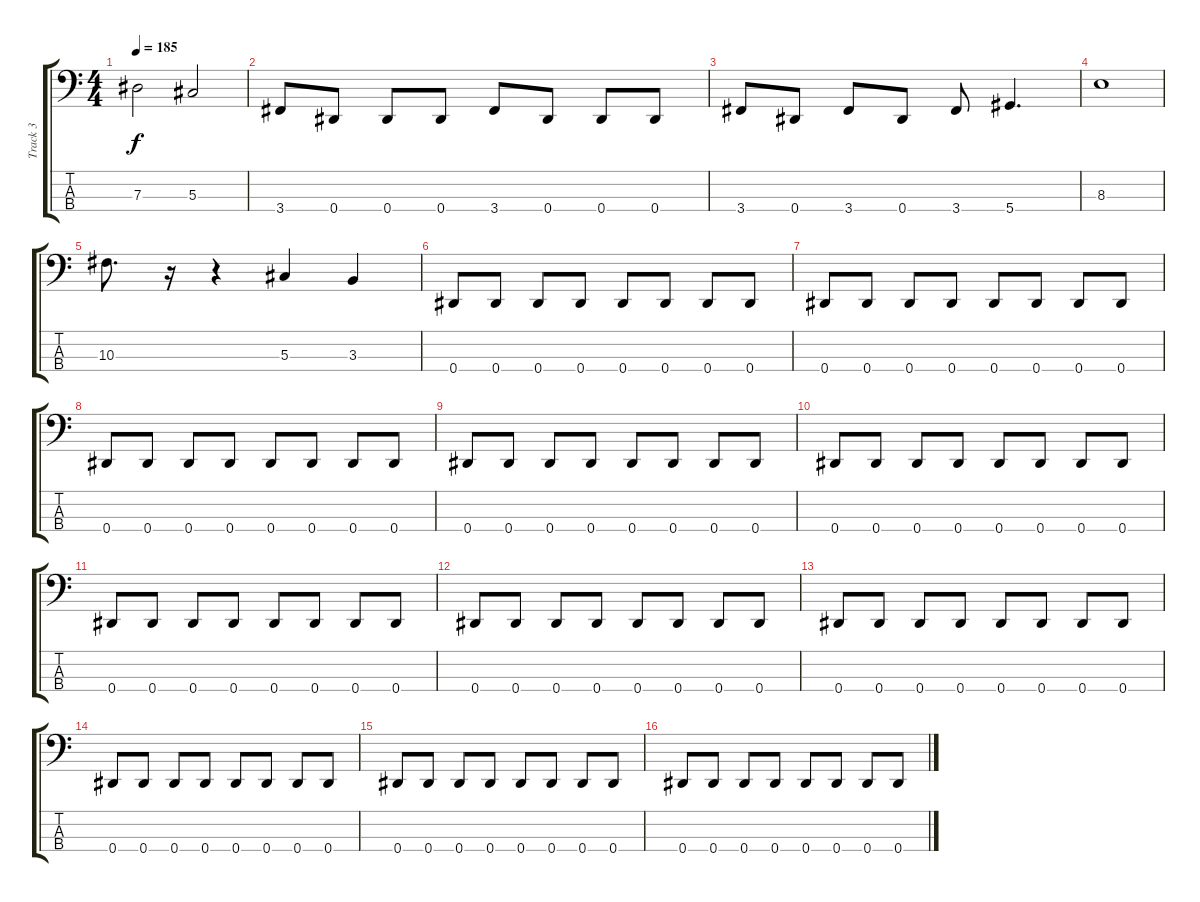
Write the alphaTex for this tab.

\track ("Track 3" "Track 3") {instrument electricbassfinger}
\staff {score tabs}
\tuning (Gb2 Db2 Ab1 Eb1) {hide}
\ts (4 4)
\tempo 185
\clef f4
\ks c
7.3.2{dy f} 5.3.2 |
3.4.8 0.4.8 0.4.8 0.4.8 3.4.8 0.4.8 0.4.8 0.4.8 |
3.4.8 0.4.8 3.4.8 0.4.8 3.4.8 5.4.4{d} |
8.3.1 |
10.3.8{d} r.16 r.4 5.3.4 3.3.4 |
0.4.8 0.4.8 0.4.8 0.4.8 0.4.8 0.4.8 0.4.8 0.4.8 |
0.4.8 0.4.8 0.4.8 0.4.8 0.4.8 0.4.8 0.4.8 0.4.8 |
0.4.8 0.4.8 0.4.8 0.4.8 0.4.8 0.4.8 0.4.8 0.4.8 |
0.4.8 0.4.8 0.4.8 0.4.8 0.4.8 0.4.8 0.4.8 0.4.8 |
0.4.8 0.4.8 0.4.8 0.4.8 0.4.8 0.4.8 0.4.8 0.4.8 |
0.4.8 0.4.8 0.4.8 0.4.8 0.4.8 0.4.8 0.4.8 0.4.8 |
0.4.8 0.4.8 0.4.8 0.4.8 0.4.8 0.4.8 0.4.8 0.4.8 |
0.4.8 0.4.8 0.4.8 0.4.8 0.4.8 0.4.8 0.4.8 0.4.8 |
0.4.8 0.4.8 0.4.8 0.4.8 0.4.8 0.4.8 0.4.8 0.4.8 |
0.4.8 0.4.8 0.4.8 0.4.8 0.4.8 0.4.8 0.4.8 0.4.8 |
0.4.8 0.4.8 0.4.8 0.4.8 0.4.8 0.4.8 0.4.8 0.4.8
